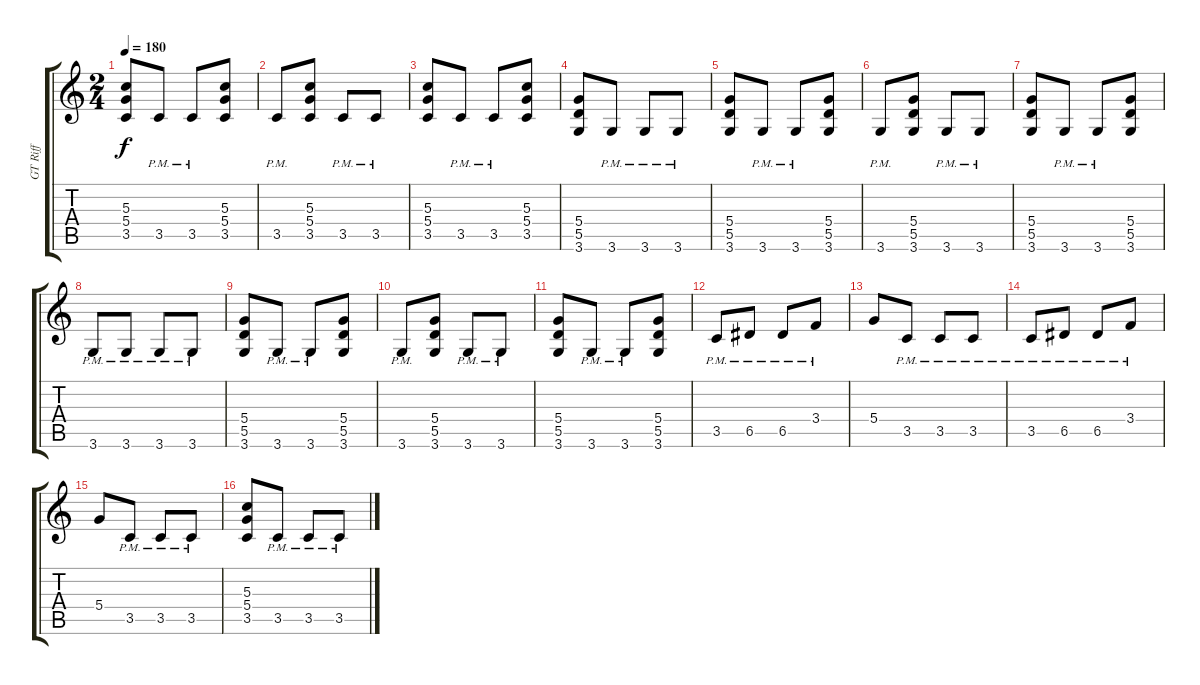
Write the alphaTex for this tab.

\track ("GT Riff" "GT Riff") {instrument overdrivenguitar}
\staff {score tabs}
\tuning (E4 B3 G3 D3 A2 E2) {hide}
\ts (2 4)
\tempo 180
\clef g2
\ks c
(5.3 5.4 3.5).8{dy f} 3.5{pm}.8 3.5{pm}.8 (5.3 5.4 3.5).8 |
3.5{pm}.8 (5.3 5.4 3.5).8 3.5{pm}.8 3.5{pm}.8 |
(5.3 5.4 3.5).8 3.5{pm}.8 3.5{pm}.8 (5.3 5.4 3.5).8 |
(5.4 5.5 3.6).8 3.6{pm}.8 3.6{pm}.8 3.6{pm}.8 |
(5.4 5.5 3.6).8 3.6{pm}.8 3.6{pm}.8 (5.4 5.5 3.6).8 |
3.6{pm}.8 (5.4 5.5 3.6).8 3.6{pm}.8 3.6{pm}.8 |
(5.4 5.5 3.6).8 3.6{pm}.8 3.6{pm}.8 (5.4 5.5 3.6).8 |
3.6{pm}.8 3.6{pm}.8 3.6{pm}.8 3.6{pm}.8 |
(5.4 5.5 3.6).8 3.6{pm}.8 3.6{pm}.8 (5.4 5.5 3.6).8 |
3.6{pm}.8 (5.4 5.5 3.6).8 3.6{pm}.8 3.6{pm}.8 |
(5.4 5.5 3.6).8 3.6{pm}.8 3.6{pm}.8 (5.4 5.5 3.6).8 |
3.5{pm}.8 6.5{pm}.8 6.5{pm}.8 3.4{pm}.8 |
5.4.8 3.5{pm}.8 3.5{pm}.8 3.5{pm}.8 |
3.5{pm}.8 6.5{pm}.8 6.5{pm}.8 3.4{pm}.8 |
5.4.8 3.5{pm}.8 3.5{pm}.8 3.5{pm}.8 |
(5.3 5.4 3.5).8 3.5{pm}.8 3.5{pm}.8 3.5{pm}.8
